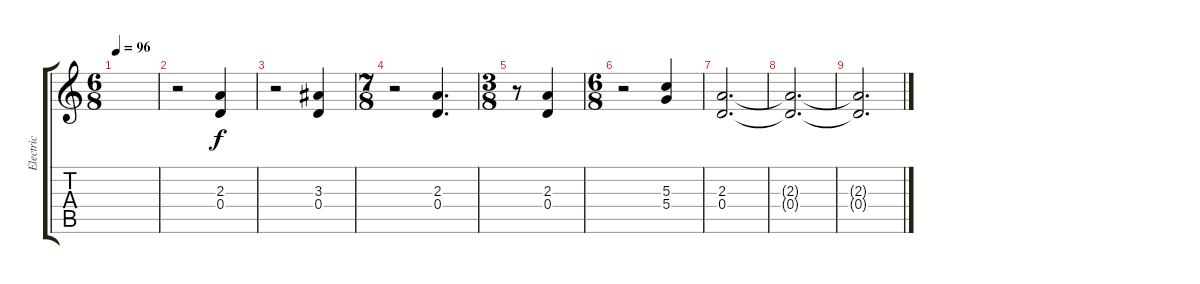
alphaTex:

\track ("Electric" "Electric") {instrument overdrivenguitar}
\staff {score tabs}
\tuning (E4 B3 G3 D3 A2 E2) {hide}
\ts (6 8)
\tempo 96
\clef g2
\ks c
|
r.2 (2.3 0.4).4 |
r.2 (3.3 0.4).4 |
\ts (7 8)
r.2 (2.3 0.4).4{d} |
\ts (3 8)
r.8 (2.3 0.4).4 |
\ts (6 8)
r.2 (5.3 5.4).4 |
(2.3 0.4).2{d} |
(2.3{t} 0.4{t}).2{d} |
(2.3{t} 0.4{t}).2{d}
